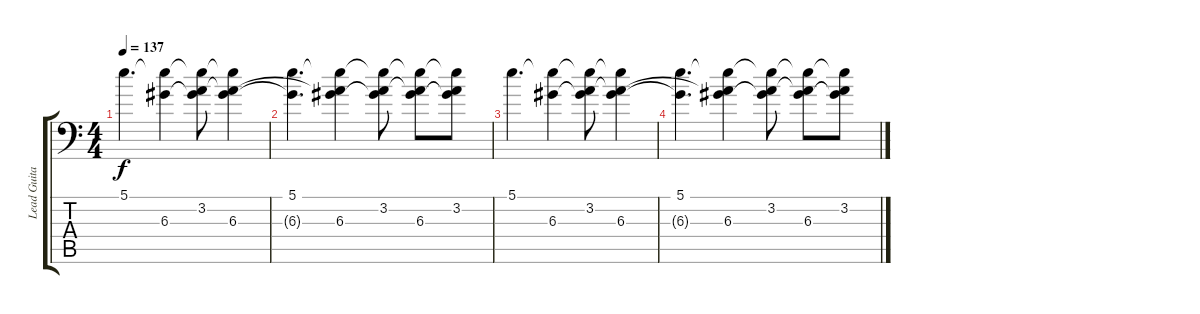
\track ("Lead Guitar " "Lead Guita") {instrument distortionguitar}
\staff {score tabs}
\tuning (B3 Gb3 D3 A2 E2 A1) {hide}
\ts (4 4)
\tempo 137
\clef f4
\ks c
5.1.4{d dy f} (5.1{t} 6.3).4 (5.1{t} 3.2 6.3{t}).8 (5.1{t} 3.2{t} 6.3).4 |
(5.1 6.3{t}).4{d} (5.1{t} 3.2{t} 6.3).4 (5.1{t} 3.2 6.3{t}).8 (5.1{t} 3.2{t} 6.3).8 (5.1{t} 3.2 6.3{t}).8 |
5.1.4{d} (5.1{t} 6.3).4 (5.1{t} 3.2 6.3{t}).8 (5.1{t} 3.2{t} 6.3).4 |
(5.1 6.3{t}).4{d} (5.1{t} 3.2{t} 6.3).4 (5.1{t} 3.2 6.3{t}).8 (5.1{t} 3.2{t} 6.3).8 (5.1{t} 3.2 6.3{t}).8
